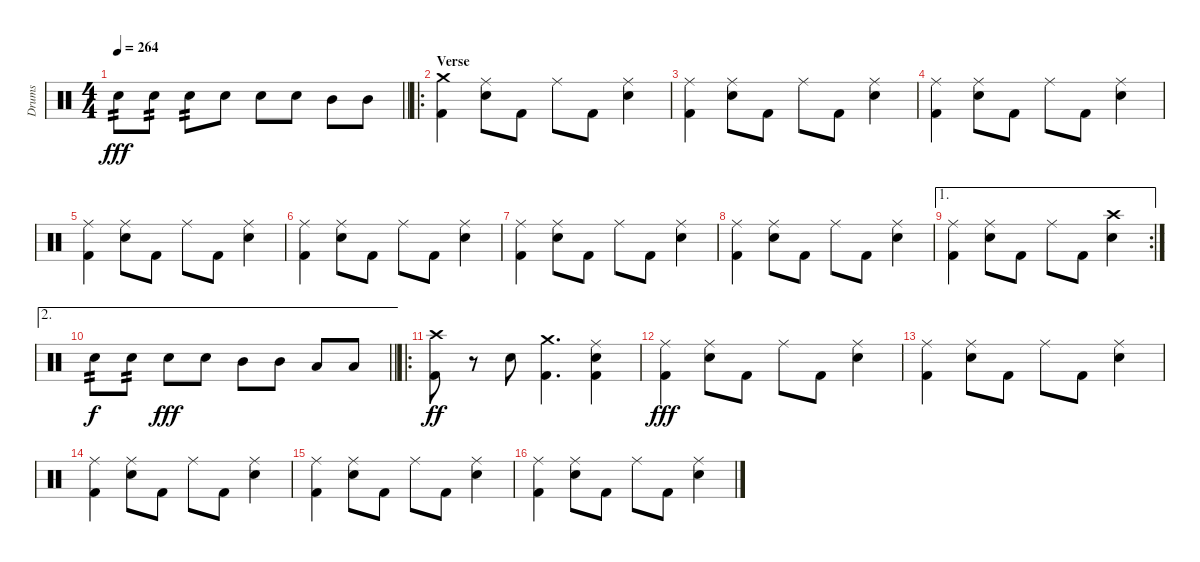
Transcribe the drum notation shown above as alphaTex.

\track ("Drums" "Drums") {instrument percussion}
\staff {score}
\articulation defaults
\ts (4 4)
\tempo 264
\clef neutral
\barLineRight lightlight
\ks c "Snare (hit) 2".8{tp 2 dy fff} "Snare (hit) 2".8{tp 2} "Snare (hit) 2".8{tp 2} "Snare (hit) 2".8 "Snare (hit) 2".8 "Snare (hit) 2".8 "Mid Tom (hit)".8 "Mid Tom (hit)".8
|
\ro
\section ("" "Verse")
("Crash medium (hit)" "Kick (hit) 2").4 ("Ride (middle)" "Snare (hit) 2").8 "Kick (hit) 2".8 "Ride (middle)".8 "Kick (hit) 2".8 ("Ride (middle)" "Snare (hit) 2").4 |
("Ride (middle)" "Kick (hit) 2").4 ("Ride (middle)" "Snare (hit) 2").8 "Kick (hit) 2".8 "Ride (middle)".8 "Kick (hit) 2".8 ("Ride (middle)" "Snare (hit) 2").4 |
("Ride (middle)" "Kick (hit) 2").4 ("Ride (middle)" "Snare (hit) 2").8 "Kick (hit) 2".8 "Ride (middle)".8 "Kick (hit) 2".8 ("Ride (middle)" "Snare (hit) 2").4 |
("Ride (middle)" "Kick (hit) 2").4 ("Ride (middle)" "Snare (hit) 2").8 "Kick (hit) 2".8 "Ride (middle)".8 "Kick (hit) 2".8 ("Ride (middle)" "Snare (hit) 2").4 |
("Ride (middle)" "Kick (hit) 2").4 ("Ride (middle)" "Snare (hit) 2").8 "Kick (hit) 2".8 "Ride (middle)".8 "Kick (hit) 2".8 ("Ride (middle)" "Snare (hit) 2").4 |
("Ride (middle)" "Kick (hit) 2").4 ("Ride (middle)" "Snare (hit) 2").8 "Kick (hit) 2".8 "Ride (middle)".8 "Kick (hit) 2".8 ("Ride (middle)" "Snare (hit) 2").4 |
("Ride (middle)" "Kick (hit) 2").4 ("Ride (middle)" "Snare (hit) 2").8 "Kick (hit) 2".8 "Ride (middle)".8 "Kick (hit) 2".8 ("Ride (middle)" "Snare (hit) 2").4 |
\ae 1
\rc 2
("Ride (middle)" "Kick (hit) 2").4 ("Ride (middle)" "Snare (hit) 2").8 "Kick (hit) 2".8 "Ride (middle)".8 "Kick (hit) 2".8 ("Crash high (hit)" "Snare (hit) 2").4 |
\ae 2
\barLineRight lightlight "Snare (hit) 2".8{tp 2 dy f} "Snare (hit) 2".8{tp 2} "Snare (hit) 2".8{dy fff} "Snare (hit) 2".8 "Mid Tom (hit)".8 "Mid Tom (hit)".8 "Low Tom (hit)".8 "Low Tom (hit)".8
|
\ro
\section ("" "")
("Crash high (hit)" "Kick (hit) 2").8{dy ff} r.8 "Snare (hit) 2".8 ("Crash medium (hit)" "Kick (hit) 2").4{d} ("Ride (middle)" "Snare (hit) 2" "Kick (hit) 2").4 |
("Ride (middle)" "Kick (hit) 2").4{dy fff} ("Ride (middle)" "Snare (hit) 2").8 "Kick (hit) 2".8 "Ride (middle)".8 "Kick (hit) 2".8 ("Ride (middle)" "Snare (hit) 2").4 |
("Ride (middle)" "Kick (hit) 2").4 ("Ride (middle)" "Snare (hit) 2").8 "Kick (hit) 2".8 "Ride (middle)".8 "Kick (hit) 2".8 ("Ride (middle)" "Snare (hit) 2").4 |
("Ride (middle)" "Kick (hit) 2").4 ("Ride (middle)" "Snare (hit) 2").8 "Kick (hit) 2".8 "Ride (middle)".8 "Kick (hit) 2".8 ("Ride (middle)" "Snare (hit) 2").4 |
("Ride (middle)" "Kick (hit) 2").4 ("Ride (middle)" "Snare (hit) 2").8 "Kick (hit) 2".8 "Ride (middle)".8 "Kick (hit) 2".8 ("Ride (middle)" "Snare (hit) 2").4 |
("Ride (middle)" "Kick (hit) 2").4 ("Ride (middle)" "Snare (hit) 2").8 "Kick (hit) 2".8 "Ride (middle)".8 "Kick (hit) 2".8 ("Ride (middle)" "Snare (hit) 2").4
